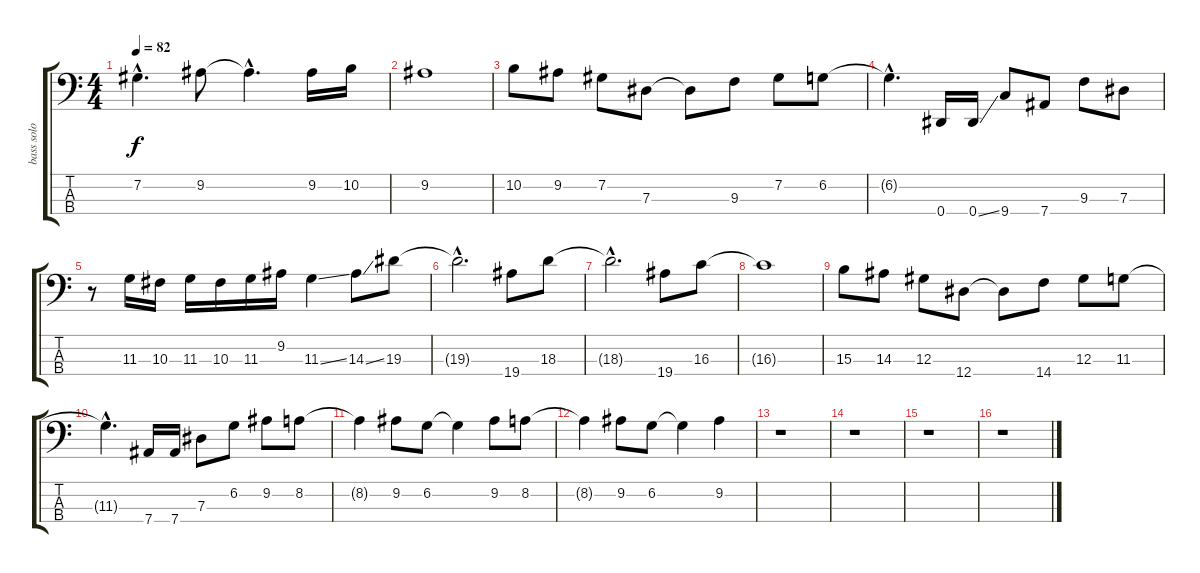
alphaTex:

\track ("bass solo" "bass solo") {instrument electricbassfinger}
\staff {score tabs}
\tuning (Gb2 Db2 Ab1 Eb1) {hide}
\ts (4 4)
\tempo 82
\clef f4
\ks c
7.2{hac t}.4{d dy f} 9.2.8 9.2{hac t}.4{d} 9.2.16 10.2.16 |
9.2.1 |
10.2.8 9.2.8 7.2.8 7.3.8 7.3{t}.8 9.3.8 7.2.8 6.2.8 |
6.2{hac t}.4{d} 0.4.16 0.4{ss}.16 9.4.8 7.4.8 9.3.8 7.3.8 |
r.8 11.3.16 10.3.16 11.3.16 10.3.16 11.3.16 9.2.16 11.3{ss}.4 14.3{ss}.8 19.3.8 |
19.3{hac t}.2{d} 19.4.8 18.3.8 |
18.3{hac t}.2{d} 19.4.8 16.3.8 |
16.3{t}.1 |
15.3.8 14.3.8 12.3.8 12.4.8 12.4{t}.8 14.4.8 12.3.8 11.3.8 |
11.3{hac t}.4{d} 7.4.16 7.4.16 7.3.8 6.2.8 9.2.8 8.2.8 |
8.2{t}.4 9.2.8 6.2.8 6.2{t}.4 9.2.8 8.2.8 |
8.2{t}.4 9.2.8 6.2.8 6.2{t}.4 9.2.4 |
r.1 |
r.1 |
r.1 |
r.1
